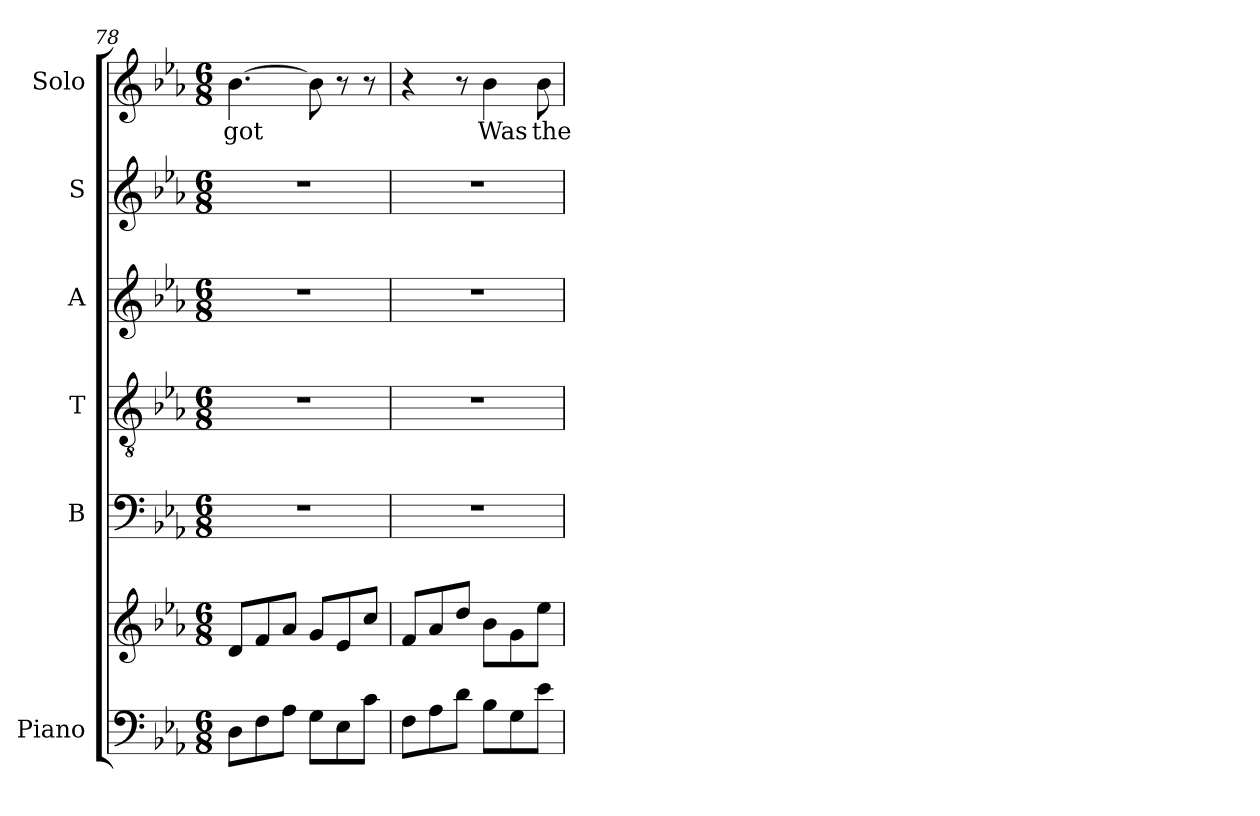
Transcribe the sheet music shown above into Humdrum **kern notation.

**kern	**kern	**kern	**kern	**kern	**kern	**kern	**text
*part6	*part6	*part5	*part4	*part3	*part2	*part1	*part1
*staff7	*staff6	*staff5	*staff4	*staff3	*staff2	*staff1	*staff1
*I"Piano	*	*I"B	*I"T	*I"A	*I"S	*I"Solo	*
*I'Pno	*	*I'B	*I'T	*I'A	*I'S	*	*
*clefF4	*clefG2	*clefF4	*clefGv2	*clefG2	*clefG2	*clefG2	*
*k[b-e-a-]	*k[b-e-a-]	*k[b-e-a-]	*k[b-e-a-]	*k[b-e-a-]	*k[b-e-a-]	*k[b-e-a-]	*
*M6/8	*M6/8	*M6/8	*M6/8	*M6/8	*M6/8	*M6/8	*
=78	=78	=78	=78	=78	=78	=78	=78
!	!	!	!	!	!	!	!LO:LY:b
8D\L	8d/L	2.r	2.r	2.r	2.r	[4.b-\	-got
8F\	8f/	.	.	.	.	.	.
8A-\J	8a-/J	.	.	.	.	.	.
8G\L	8g/L	.	.	.	.	8b-\]	.
8E-\	8e-/	.	.	.	.	8r	.
8c\J	8cc/J	.	.	.	.	8r	.
=79	=79	=79	=79	=79	=79	=79	=79
8F\L	8f/L	2.r	2.r	2.r	2.r	4r	.
8A-\	8a-/	.	.	.	.	.	.
8d\J	8dd/J	.	.	.	.	8r	.
!	!	!	!	!	!	!	!LO:LY:b
8B-\L	8b-\L	.	.	.	.	4b-\	Was
8G\	8g\	.	.	.	.	.	.
!	!	!	!	!	!	!	!LO:LY:b
8e-\J	8ee-\J	.	.	.	.	8b-\	the
=	=	=	=	=	=	=	=
*-	*-	*-	*-	*-	*-	*-	*-
